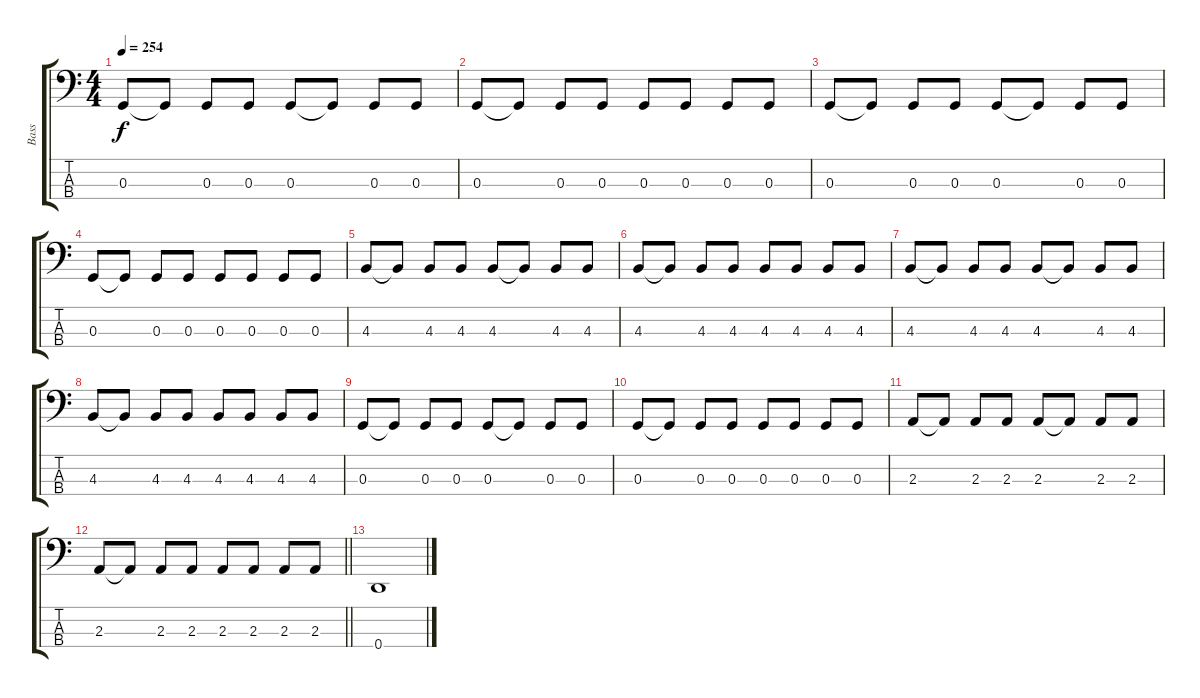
\track ("Bass" "Bass") {instrument electricbassfinger}
\staff {score tabs}
\tuning (F2 C2 G1 D1) {hide}
\ts (4 4)
\tempo 254
\clef f4
\ks c
0.3.8{dy f} 0.3{t}.8 0.3.8 0.3.8 0.3.8 0.3{t}.8 0.3.8 0.3.8 |
0.3.8 0.3{t}.8 0.3.8 0.3.8 0.3.8 0.3.8 0.3.8 0.3.8 |
0.3.8 0.3{t}.8 0.3.8 0.3.8 0.3.8 0.3{t}.8 0.3.8 0.3.8 |
0.3.8 0.3{t}.8 0.3.8 0.3.8 0.3.8 0.3.8 0.3.8 0.3.8 |
4.3.8 4.3{t}.8 4.3.8 4.3.8 4.3.8 4.3{t}.8 4.3.8 4.3.8 |
4.3.8 4.3{t}.8 4.3.8 4.3.8 4.3.8 4.3.8 4.3.8 4.3.8 |
4.3.8 4.3{t}.8 4.3.8 4.3.8 4.3.8 4.3{t}.8 4.3.8 4.3.8 |
4.3.8 4.3{t}.8 4.3.8 4.3.8 4.3.8 4.3.8 4.3.8 4.3.8 |
0.3.8 0.3{t}.8 0.3.8 0.3.8 0.3.8 0.3{t}.8 0.3.8 0.3.8 |
0.3.8 0.3{t}.8 0.3.8 0.3.8 0.3.8 0.3.8 0.3.8 0.3.8 |
2.3.8 2.3{t}.8 2.3.8 2.3.8 2.3.8 2.3{t}.8 2.3.8 2.3.8 |
\barLineRight lightlight
2.3.8 2.3{t}.8 2.3.8 2.3.8 2.3.8 2.3.8 2.3.8 2.3.8 |
0.4.1
